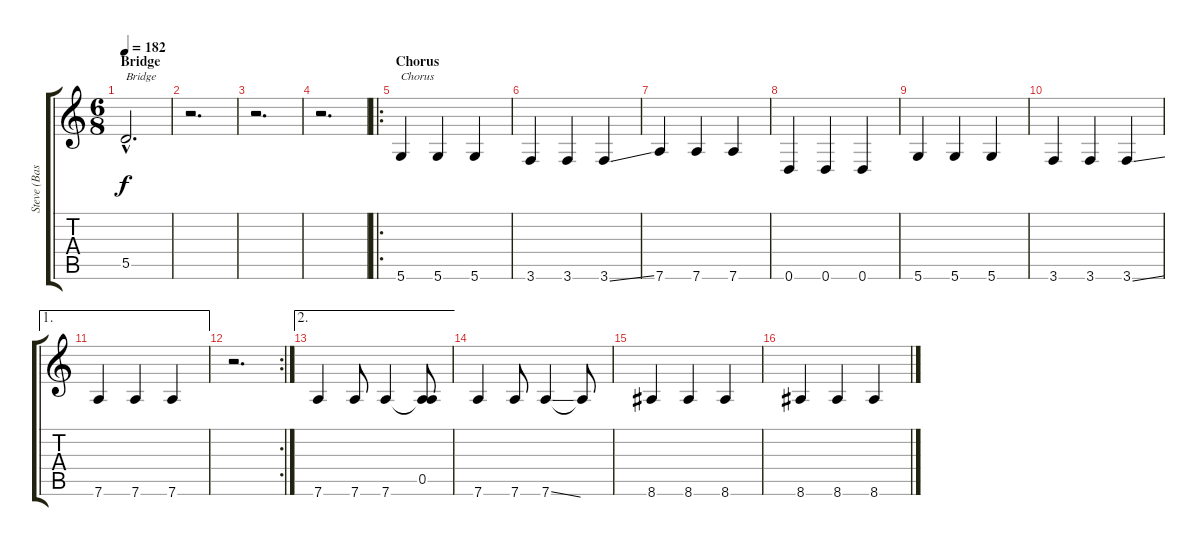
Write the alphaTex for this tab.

\track ("Steve (Bass)" "Steve (Bas") {instrument acousticbass}
\staff {score tabs}
\tuning (E4 B3 G3 D3 A2 D2) {hide}
\ts (6 8)
\section ("" "Bridge")
\tempo 182
\clef g2
\ks c
5.5{hac}.2{d txt "Bridge" dy f} |
r.2{d} |
r.2{d} |
r.2{d} |
\ro
\section ("" "Chorus")
5.6.4{txt "Chorus"} 5.6.4 5.6.4 |
3.6.4 3.6.4 3.6{ss}.4 |
7.6.4 7.6.4 7.6.4 |
0.6.4 0.6.4 0.6.4 |
5.6.4 5.6.4 5.6.4 |
3.6.4 3.6.4 3.6{ss}.4 |
\ae 1
7.6.4 7.6.4 7.6.4 |
\rc 2
r.2{d} |
\ae 2
7.6.4 7.6.8 7.6.4 (0.5 7.6{t}).8 |
7.6.4 7.6.8 7.6{ss}.4 7.6{t}.8 |
8.6.4 8.6.4 8.6.4 |
8.6.4 8.6.4 8.6{ss}.4
